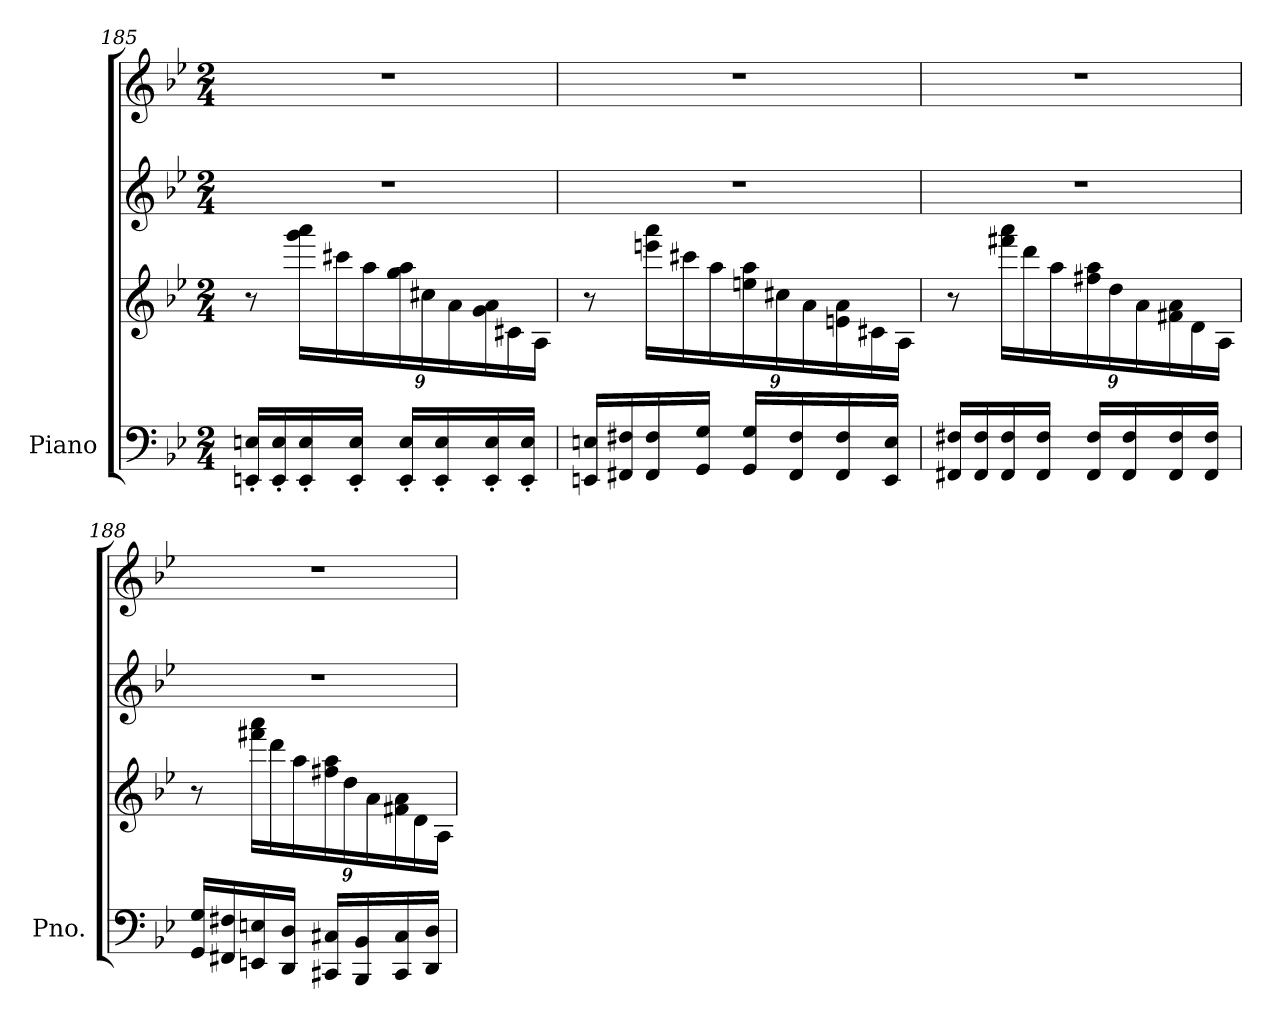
**kern	**kern	**kern	**kern
*part1	*part1	*part1	*part1
*staff4	*staff3	*staff2	*staff1
*I"Piano	*	*	*
*I'Pno.	*	*	*
*clefF4	*clefG2	*clefG2	*clefG2
*k[b-e-]	*k[b-e-]	*k[b-e-]	*k[b-e-]
*M2/4	*M2/4	*M2/4	*M2/4
=185	=185	=185	=185
16EEn/' 16En/'LL	8r	2r	2r
16EE/' 16E/'	.	.	.
*	*Xbrackettup	*	*
16EE/' 16E/'	24ggg\ 24aaa\LL	.	.
.	24ccc#X\	.	.
16EE/' 16E/'JJ	.	.	.
.	24aa\	.	.
16EE/' 16E/'LL	24gg\ 24aa\	.	.
.	24cc#X\	.	.
16EE/' 16E/'	.	.	.
.	24a\	.	.
16EE/' 16E/'	24g\ 24a\	.	.
.	24c#X\	.	.
16EE/' 16E/'JJ	.	.	.
.	24A\JJ	.	.
=186	=186	=186	=186
16EEn/ 16En/LL	8r	2r	2r
16FF#X/ 16F#X/	.	.	.
16FF#/ 16F#/	24eeen\ 24aaa\LL	.	.
.	24ccc#X\	.	.
16GG/ 16G/JJ	.	.	.
.	24aa\	.	.
16GG/ 16G/LL	24een\ 24aa\	.	.
.	24cc#X\	.	.
16FF#/ 16F#/	.	.	.
.	24a\	.	.
16FF#/ 16F#/	24en\ 24a\	.	.
.	24c#X\	.	.
16EE/ 16E/JJ	.	.	.
.	24A\JJ	.	.
!!LO:LB:g=z
=187	=187	=187	=187
16FF#X/ 16F#X/LL	8r	2r	2r
16FF#/ 16F#/	.	.	.
16FF#/ 16F#/	24fff#X\ 24aaa\LL	.	.
.	24ddd\	.	.
16FF#/ 16F#/JJ	.	.	.
.	24aa\	.	.
16FF#/ 16F#/LL	24ff#X\ 24aa\	.	.
.	24dd\	.	.
16FF#/ 16F#/	.	.	.
.	24a\	.	.
16FF#/ 16F#/	24f#X\ 24a\	.	.
.	24d\	.	.
16FF#/ 16F#/JJ	.	.	.
.	24A\JJ	.	.
=188	=188	=188	=188
16GG/ 16G/LL	8r	2r	2r
16FF#X/ 16F#X/	.	.	.
16EEn/ 16En/	24fff#X\ 24aaa\LL	.	.
.	24ddd\	.	.
16DD/ 16D/JJ	.	.	.
.	24aa\	.	.
16CC#X/ 16C#X/LL	24ff#X\ 24aa\	.	.
.	24dd\	.	.
16BBB-/ 16BB-/	.	.	.
.	24a\	.	.
16CC#/ 16C#/	24f#X\ 24a\	.	.
.	24d\	.	.
16DD/ 16D/JJ	.	.	.
.	24A\JJ	.	.
=	=	=	=
*-	*-	*-	*-
